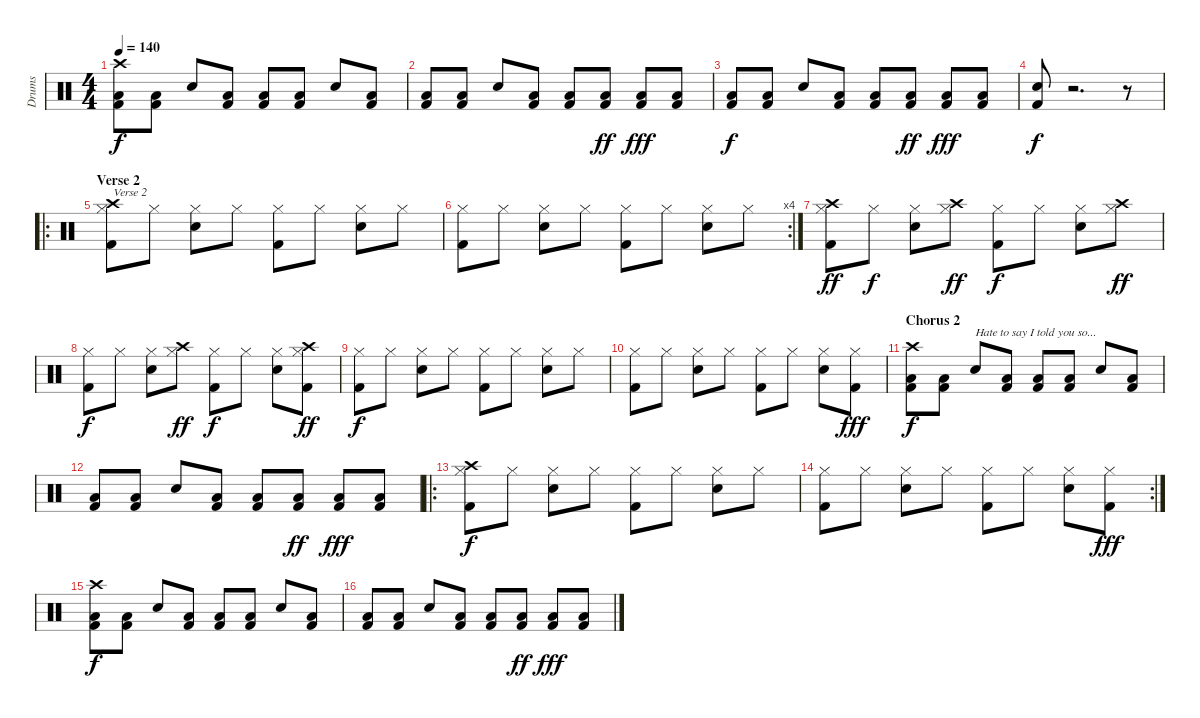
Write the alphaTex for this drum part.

\track ("Drums" "Drums") {instrument percussion}
\staff {score}
\articulation defaults
\ts (4 4)
\tempo 140
\clef neutral
\ks c
("Crash high (hit)" "Low Floor Tom (hit)" "Kick (hit) 2").8{dy f} ("Low Floor Tom (hit)" "Kick (hit) 2").8 "Electric Snare (hit)".8 ("Low Floor Tom (hit)" "Kick (hit) 2").8 ("Low Floor Tom (hit)" "Kick (hit) 2").8 ("Low Floor Tom (hit)" "Kick (hit) 2").8 "Electric Snare (hit)".8 ("Low Floor Tom (hit)" "Kick (hit) 2").8 |
("Low Floor Tom (hit)" "Kick (hit) 2").8 ("Low Floor Tom (hit)" "Kick (hit) 2").8 "Electric Snare (hit)".8 ("Low Floor Tom (hit)" "Kick (hit) 2").8 ("Low Floor Tom (hit)" "Kick (hit) 2").8 ("Low Floor Tom (hit)" "Kick (hit) 2").8{dy ff} ("Low Floor Tom (hit)" "Kick (hit) 2").8{dy fff} ("Low Floor Tom (hit)" "Kick (hit) 2").8 |
("Low Floor Tom (hit)" "Kick (hit) 2").8{dy f} ("Low Floor Tom (hit)" "Kick (hit) 2").8 "Electric Snare (hit)".8 ("Low Floor Tom (hit)" "Kick (hit) 2").8 ("Low Floor Tom (hit)" "Kick (hit) 2").8 ("Low Floor Tom (hit)" "Kick (hit) 2").8{dy ff} ("Low Floor Tom (hit)" "Kick (hit) 2").8{dy fff} ("Low Floor Tom (hit)" "Kick (hit) 2").8 |
("Electric Snare (hit)" "Kick (hit) 2").8{dy f} r.2{d} r.8 |
\ro
\section ("" "Verse 2")
("Crash high (hit)" "Hi-Hat (closed)" "Kick (hit) 2").8{txt "Verse 2"} "Hi-Hat (closed)".8 ("Hi-Hat (closed)" "Electric Snare (hit)").8 "Hi-Hat (closed)".8 ("Hi-Hat (closed)" "Kick (hit) 2").8 "Hi-Hat (closed)".8 ("Hi-Hat (closed)" "Electric Snare (hit)").8 "Hi-Hat (closed)".8 |
\rc 4
("Hi-Hat (closed)" "Kick (hit) 2").8 "Hi-Hat (closed)".8 ("Hi-Hat (closed)" "Electric Snare (hit)").8 "Hi-Hat (closed)".8 ("Hi-Hat (closed)" "Kick (hit) 2").8 "Hi-Hat (closed)".8 ("Hi-Hat (closed)" "Electric Snare (hit)").8 "Hi-Hat (closed)".8 |
("Crash high (hit)" "Hi-Hat (closed)" "Kick (hit) 2").8{dy ff} "Hi-Hat (closed)".8{dy f} ("Hi-Hat (closed)" "Electric Snare (hit)").8 ("Crash high (hit)" "Hi-Hat (closed)").8{dy ff} ("Hi-Hat (closed)" "Kick (hit) 2").8{dy f} "Hi-Hat (closed)".8 ("Hi-Hat (closed)" "Electric Snare (hit)").8 ("Crash high (hit)" "Hi-Hat (closed)").8{dy ff} |
("Hi-Hat (closed)" "Kick (hit) 2").8{dy f} "Hi-Hat (closed)".8 ("Hi-Hat (closed)" "Electric Snare (hit)").8 ("Crash high (hit)" "Hi-Hat (closed)").8{dy ff} ("Hi-Hat (closed)" "Kick (hit) 2").8{dy f} "Hi-Hat (closed)".8 ("Hi-Hat (closed)" "Electric Snare (hit)").8 ("Crash high (hit)" "Hi-Hat (closed)" "Kick (hit) 2").8{dy ff} |
("Hi-Hat (closed)" "Kick (hit) 2").8{dy f} "Hi-Hat (closed)".8 ("Hi-Hat (closed)" "Electric Snare (hit)").8 "Hi-Hat (closed)".8 ("Hi-Hat (closed)" "Kick (hit) 2").8 "Hi-Hat (closed)".8 ("Hi-Hat (closed)" "Electric Snare (hit)").8 "Hi-Hat (closed)".8 |
("Hi-Hat (closed)" "Kick (hit) 2").8 "Hi-Hat (closed)".8 ("Hi-Hat (closed)" "Electric Snare (hit)").8 "Hi-Hat (closed)".8 ("Hi-Hat (closed)" "Kick (hit) 2").8 "Hi-Hat (closed)".8 ("Hi-Hat (closed)" "Electric Snare (hit)").8 ("Hi-Hat (closed)" "Kick (hit) 2").8{dy fff} |
\section ("" "Chorus 2")
("Crash high (hit)" "Low Floor Tom (hit)" "Kick (hit) 2").8{dy f} ("Low Floor Tom (hit)" "Kick (hit) 2").8 "Electric Snare (hit)".8{txt "Hate to say I told you so..."} ("Low Floor Tom (hit)" "Kick (hit) 2").8 ("Low Floor Tom (hit)" "Kick (hit) 2").8 ("Low Floor Tom (hit)" "Kick (hit) 2").8 "Electric Snare (hit)".8 ("Low Floor Tom (hit)" "Kick (hit) 2").8 |
("Low Floor Tom (hit)" "Kick (hit) 2").8 ("Low Floor Tom (hit)" "Kick (hit) 2").8 "Electric Snare (hit)".8 ("Low Floor Tom (hit)" "Kick (hit) 2").8 ("Low Floor Tom (hit)" "Kick (hit) 2").8 ("Low Floor Tom (hit)" "Kick (hit) 2").8{dy ff} ("Low Floor Tom (hit)" "Kick (hit) 2").8{dy fff} ("Low Floor Tom (hit)" "Kick (hit) 2").8 |
\ro
("Crash high (hit)" "Hi-Hat (closed)" "Kick (hit) 2").8{dy f} "Hi-Hat (closed)".8 ("Hi-Hat (closed)" "Electric Snare (hit)").8 "Hi-Hat (closed)".8 ("Hi-Hat (closed)" "Kick (hit) 2").8 "Hi-Hat (closed)".8 ("Hi-Hat (closed)" "Electric Snare (hit)").8 "Hi-Hat (closed)".8 |
\rc 2
("Hi-Hat (closed)" "Kick (hit) 2").8 "Hi-Hat (closed)".8 ("Hi-Hat (closed)" "Electric Snare (hit)").8 "Hi-Hat (closed)".8 ("Hi-Hat (closed)" "Kick (hit) 2").8 "Hi-Hat (closed)".8 ("Hi-Hat (closed)" "Electric Snare (hit)").8 ("Hi-Hat (closed)" "Kick (hit) 2").8{dy fff} |
("Crash high (hit)" "Low Floor Tom (hit)" "Kick (hit) 2").8{dy f} ("Low Floor Tom (hit)" "Kick (hit) 2").8 "Electric Snare (hit)".8 ("Low Floor Tom (hit)" "Kick (hit) 2").8 ("Low Floor Tom (hit)" "Kick (hit) 2").8 ("Low Floor Tom (hit)" "Kick (hit) 2").8 "Electric Snare (hit)".8 ("Low Floor Tom (hit)" "Kick (hit) 2").8 |
("Low Floor Tom (hit)" "Kick (hit) 2").8 ("Low Floor Tom (hit)" "Kick (hit) 2").8 "Electric Snare (hit)".8 ("Low Floor Tom (hit)" "Kick (hit) 2").8 ("Low Floor Tom (hit)" "Kick (hit) 2").8 ("Low Floor Tom (hit)" "Kick (hit) 2").8{dy ff} ("Low Floor Tom (hit)" "Kick (hit) 2").8{dy fff} ("Low Floor Tom (hit)" "Kick (hit) 2").8
